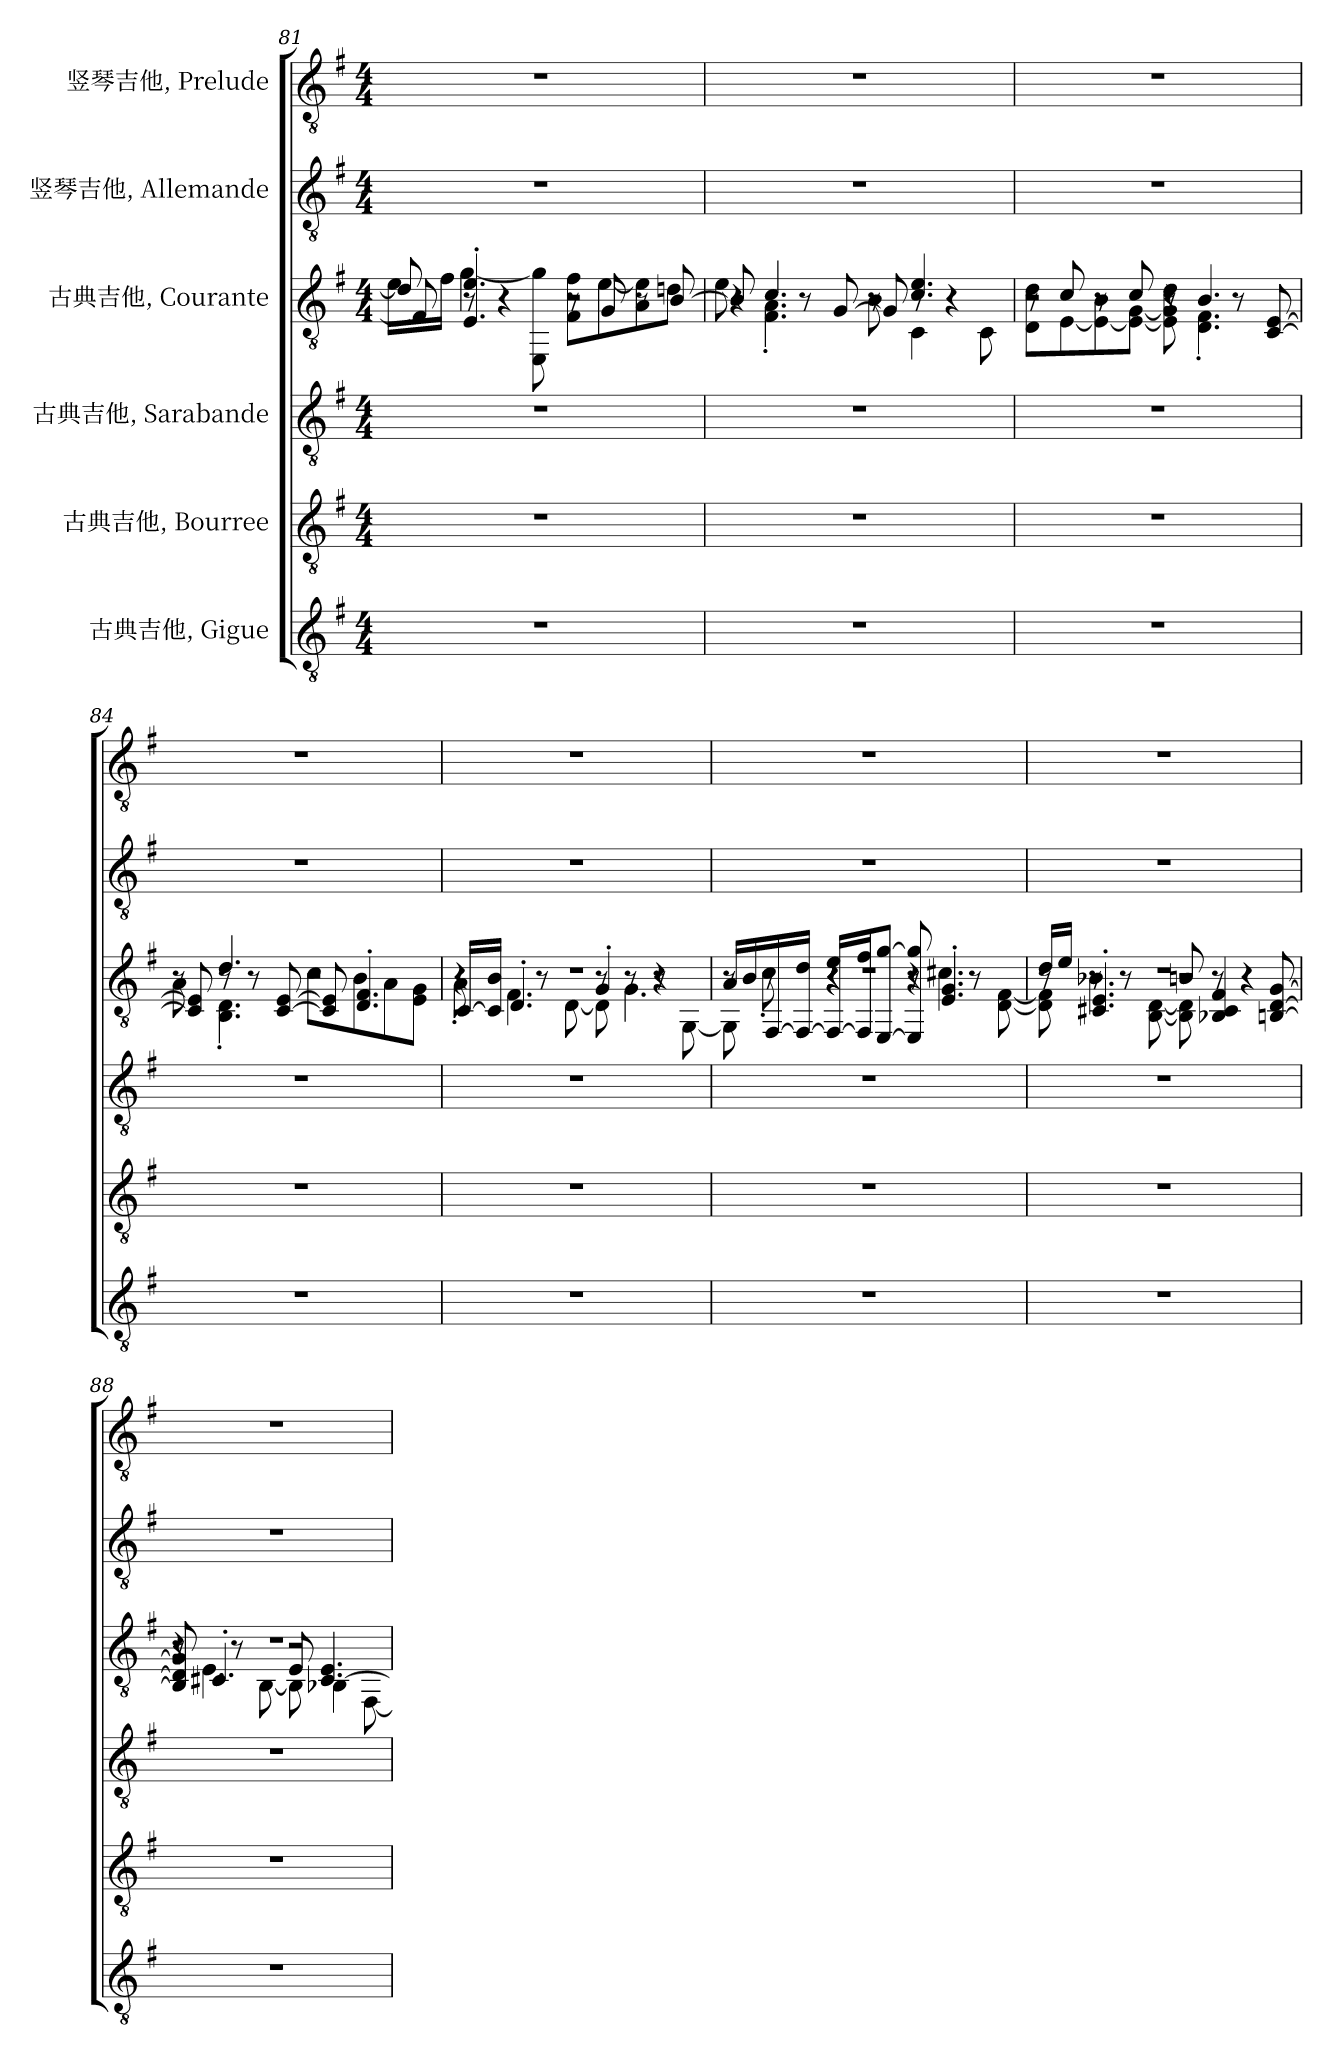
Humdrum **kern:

**kern	**kern	**kern	**kern	**kern	**kern
*part6	*part5	*part4	*part3	*part2	*part1
*staff6	*staff5	*staff4	*staff3	*staff2	*staff1
*I"古典吉他, Gigue	*I"古典吉他, Bourree	*I"古典吉他, Sarabande	*I"古典吉他, Courante	*I"竖琴吉他, Allemande	*I"竖琴吉他, Prelude
*clefGv2	*clefGv2	*clefGv2	*clefGv2	*clefGv2	*clefGv2
*k[f#]	*k[f#]	*k[f#]	*k[f#]	*k[f#]	*k[f#]
*M4/4	*M4/4	*M4/4	*M4/4	*M4/4	*M4/4
=81	=81	=81	=81	=81	=81
*	*	*	*^	*	*
*	*	*	*	*^	*	*
1r	1r	1r	8d#/]	16e\LL	8F#/]	1r	1r
.	.	.	.	16f#\JJ	.	.	.
.	.	.	4.E/' 4.e/'	[4g\	8r	.	.
.	.	.	.	.	4r	.	.
.	.	.	.	8EE\ 8g\]	.	.	.
.	.	.	8r	8F#\ 8f#\L	2r	.	.
.	.	.	8G/	[8e\	.	.	.
.	.	.	8r	8A\ 8e\]	.	.	.
.	.	.	[8B/	8dn\J	.	.	.
!!LO:LB:g=z
=82	=82	=82	=82	=82	=82	=82	=82
1r	1r	1r	8B/]	8e\	4r	1r	1r
.	.	.	4.c/	4.F#\' 4.A\'	.	.	.
.	.	.	.	.	8r	.	.
.	.	.	.	.	[8G/	.	.
.	.	.	8r	8B\	8G/]	.	.
.	.	.	4.c/ 4.e/	4C\	8r	.	.
.	.	.	.	.	4r	.	.
.	.	.	.	8C\	.	.	.
=83	=83	=83	=83	=83	=83	=83	=83
1r	1r	1r	8r	8D\ 8d\L	2r	1r	1r
.	.	.	8c/	[8E\	.	.	.
.	.	.	8r	8E\_ 8B\	.	.	.
.	.	.	8c/	8E\_ [8G\J	.	.	.
.	.	.	8r	8E\] 8G\] 8d\	4r	.	.
.	.	.	4.B/	4.D\' 4.F#\'	.	.	.
.	.	.	.	.	8r	.	.
.	.	.	.	.	[8C/ [8E/	.	.
=84	=84	=84	=84	=84	=84	=84	=84
1r	1r	1r	8r	8A\	8C/] 8E/]	1r	1r
.	.	.	4.d/	4.BB\' 4.D\'	8r	.	.
.	.	.	.	.	8r	.	.
.	.	.	.	.	[8C/ [8E/	.	.
.	.	.	2r	8c\L	8C/] 8E/]	.	.
.	.	.	.	8B\	4.D/' 4.F#/'	.	.
.	.	.	.	8A\	.	.	.
.	.	.	.	8E\ 8G\J	.	.	.
!!LO:PB:g=z
=85	=85	=85	=85	=85	=85	=85	=85
*	*	*	*	*	*^	*	*
1r	1r	1r	1r	8A'\	[16C/LL	4r	1r	1r
.	.	.	.	.	16C/] 16B/JJ	.	.	.
.	.	.	.	4.F#\	4.D'/	.	.	.
.	.	.	.	.	.	8r	.	.
.	.	.	.	.	.	[8D\	.	.
.	.	.	.	8r	4G'/	8D\]	.	.
.	.	.	.	4.G\	.	8r	.	.
.	.	.	.	.	4r	8r	.	.
.	.	.	.	.	.	[8GG\	.	.
=86	=86	=86	=86	=86	=86	=86	=86	=86
1r	1r	1r	1r	8r	16A/LL	8GG\]	1r	1r
.	.	.	.	.	16B/	.	.	.
.	.	.	.	8c'\	[16FF#/	8r	.	.
.	.	.	.	.	16FF#/_ 16d/JJ	.	.	.
.	.	.	.	4r	16FF#/_ 16e/LL	4r	.	.
.	.	.	.	.	16FF#/] 16f#/J	.	.	.
.	.	.	.	.	[8EE/ [8g/J	.	.	.
.	.	.	.	8r	8EE/] 8g/]	4r	.	.
.	.	.	.	4.c#X\	4.E/' 4.G/'	.	.	.
.	.	.	.	.	.	8r	.	.
.	.	.	.	.	.	[8D\ [8F#\	.	.
!!LO:LB:g=z
=87	=87	=87	=87	=87	=87	=87	=87	=87
1r	1r	1r	1r	8r	16d/LL	8D\] 8F#\]	1r	1r
.	.	.	.	.	16e/JJ	.	.	.
.	.	.	.	4.B-X\	4.C#X/' 4.E/'	8r	.	.
.	.	.	.	.	.	8r	.	.
.	.	.	.	.	.	[8BB\ [8D\	.	.
.	.	.	.	2r	8Bn/	8BB\] 8D\]	.	.
.	.	.	.	.	4BB-X/ 4C#/ 4F#/	8r	.	.
.	.	.	.	.	.	4r	.	.
.	.	.	.	.	[8BBn/ [8D/ [8G/	.	.	.
=88	=88	=88	=88	=88	=88	=88	=88	=88
1r	1r	1r	1r	8r	8BB/] 8D/] 8G/]	4r	1r	1r
.	.	.	.	4.E\	4.C#X'/	.	.	.
.	.	.	.	.	.	8r	.	.
.	.	.	.	.	.	[8BB\	.	.
.	.	.	.	2r	8E/	8BB\]	.	.
.	.	.	.	.	[4.C#/ 4.E/	4BB-X\	.	.
.	.	.	.	.	.	[8FF#\	.	.
*	*	*	*v	*v	*v	*v	*	*
=	=	=	=	=	=
*-	*-	*-	*-	*-	*-
